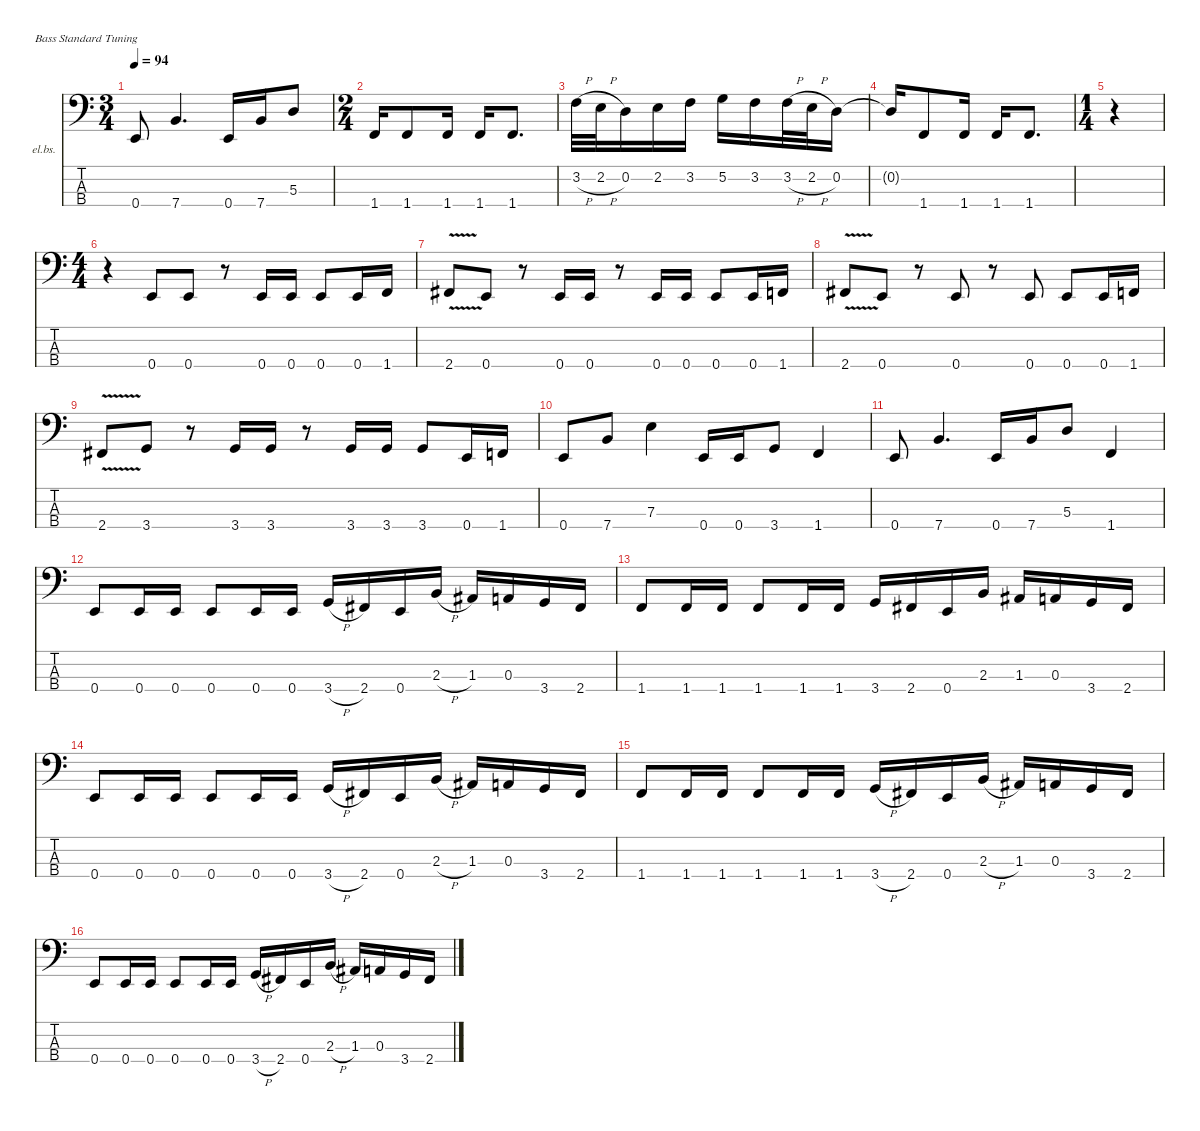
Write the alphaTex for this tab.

\defaultSystemsLayout 4
\hideDynamics
\bracketExtendMode nobrackets
\firstSystemTrackNameOrientation horizontal
\otherSystemsTrackNameOrientation horizontal
\track ("Jason Newsted" "el.bs.") {instrument electricbasspick}
\staff {score tabs}
\tuning (G2 D2 A1 E1)
\voice
\ts (3 4)
\beaming (8 2 2 2)
\tempo 94
\clef f4
\ks c
0.4.8{dy f} 7.4.4{d} 0.4.16 7.4.16 5.3.8 |
\ts (2 4)
\beaming (8 2 2)
1.4.16 1.4.8 1.4.16 1.4.16 1.4.8{d} |
3.2{h}.32 2.2{h}.32 0.2.16 2.2.16 3.2.16 5.2.16 3.2.16 3.2{h}.32 2.2{h}.32 0.2.16 |
0.2{t}.16 1.4.8 1.4.16 1.4.16 1.4.8{d} |
\ts (1 4)
\beaming (8 2)
r.4 |
\ts (4 4)
\beaming (8 2 2 2 2)
r.4 0.4.8 0.4.8 r.8 0.4.16 0.4.16 0.4.8 0.4.16 1.4.16 |
2.4{v acc #}.8 0.4.8 r.8 0.4.16 0.4.16 r.8 0.4.16 0.4.16 0.4.8 0.4.16 1.4.16 |
2.4{v acc #}.8 0.4.8{dy ff} r.8 0.4.8 r.8 0.4.8 0.4.8{dy f} 0.4.16 1.4.16 |
2.4{v acc #}.8 3.4.8 r.8 3.4.16 3.4.16 r.8 3.4.16 3.4.16 3.4.8 0.4.16 1.4.16 |
0.4.8 7.4.8 7.3.4 0.4.16 0.4.16 3.4.8 1.4.4 |
0.4.8 7.4.4{d} 0.4.16 7.4.16 5.3.8 1.4.4 |
0.4.8 0.4.16 0.4.16 0.4.8 0.4.16 0.4.16 3.4{h}.16 2.4{acc #}.16 0.4.16 2.3{h}.16 1.3{acc #}.16 0.3.16 3.4.16 2.4{acc #}.16 |
1.4.8 1.4.16 1.4.16 1.4.8 1.4.16 1.4.16 3.4.16{dy ff} 2.4{acc #}.16 0.4.16 2.3.16 1.3{acc #}.16 0.3.16 3.4.16 2.4{acc #}.16 |
0.4.8{dy f} 0.4.16 0.4.16 0.4.8 0.4.16 0.4.16 3.4{h}.16 2.4{acc #}.16 0.4.16 2.3{h}.16 1.3{acc #}.16 0.3.16 3.4.16 2.4{acc #}.16 |
1.4.8 1.4.16 1.4.16 1.4.8 1.4.16 1.4.16 3.4{h}.16 2.4{acc #}.16 0.4.16 2.3{h}.16 1.3{acc #}.16 0.3.16 3.4.16 2.4{acc #}.16 |
0.4.8 0.4.16 0.4.16 0.4.8 0.4.16 0.4.16 3.4{h}.16 2.4{acc #}.16 0.4.16 2.3{h}.16 1.3{acc #}.16 0.3.16 3.4.16 2.4{acc #}.16
\voice
\clef f4
\ottava regular
\simile none
\ks c
|
|
|
|
r.4{dy mf} |
|
|
|
|
|
|
|
|
|
|
